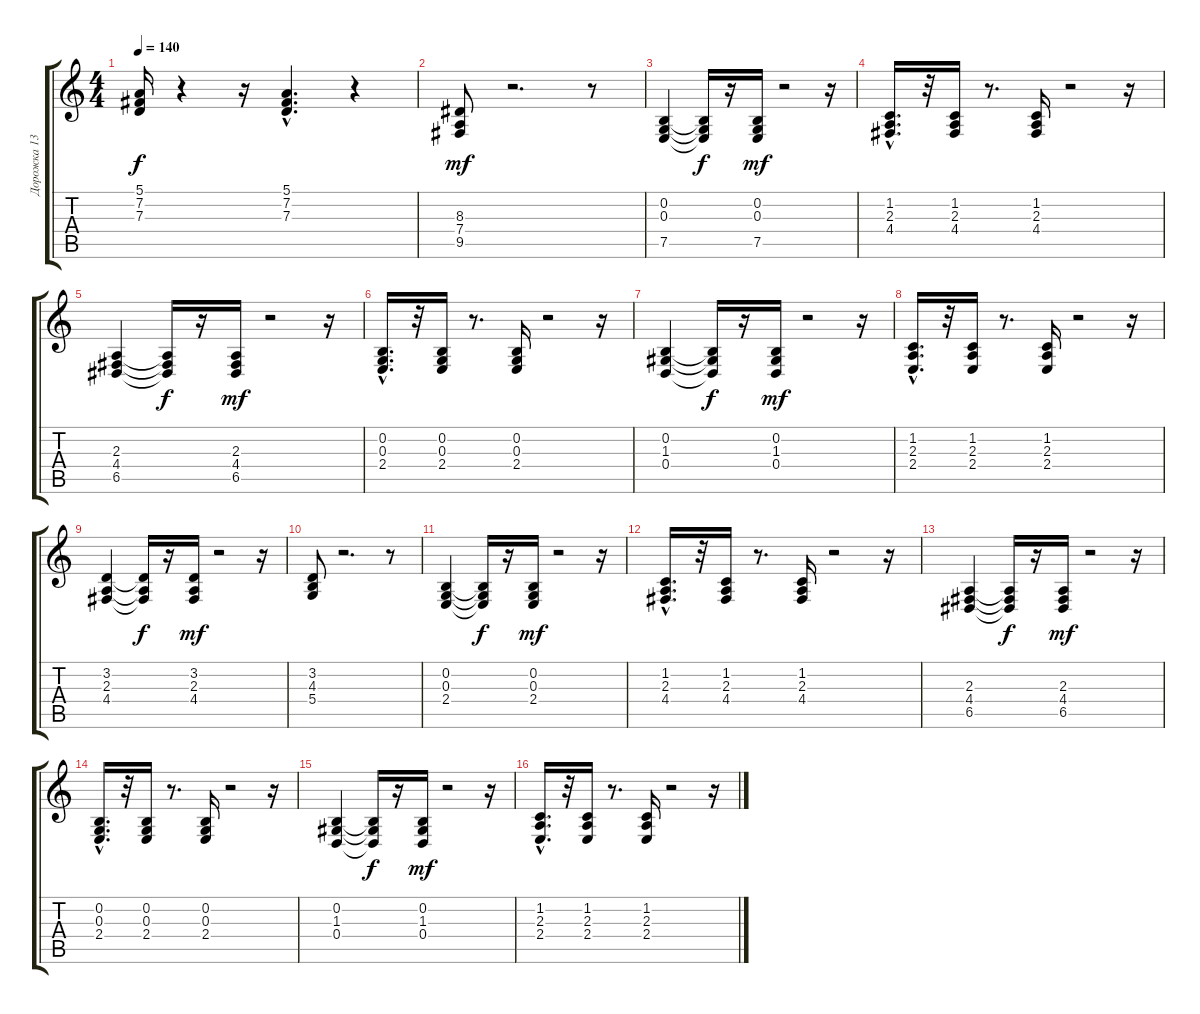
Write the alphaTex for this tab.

\track ("Дорожка 13" "Дорожка 13") {instrument acousticgrandpiano}
\staff {score tabs}
\tuning (E4 B3 G3 D3 A2 E2) {hide}
\ts (4 4)
\tempo 140
\clef g2
\ks c
(5.1 7.2 7.3).16{dy f} r.4 r.16 (5.1{hac} 7.2{hac} 7.3{hac}).4{d} r.4 |
(8.3 7.4 9.5).8{dy mf} r.2{d} r.8 |
(0.2 0.3 7.5).4 (0.2{t} 0.3{t} 7.5{t}).16{dy f} r.16 (0.2 0.3 7.5).16{dy mf} r.2 r.16 |
(1.2{hac} 2.3{hac} 4.4{hac}).16{d} r.32 (1.2 2.3 4.4).16 r.8{d} (1.2 2.3 4.4).16 r.2 r.16 |
(2.3 4.4 6.5).4 (2.3{t} 4.4{t} 6.5{t}).16{dy f} r.16 (2.3 4.4 6.5).16{dy mf} r.2 r.16 |
(0.2{hac} 0.3{hac} 2.4{hac}).16{d} r.32 (0.2 0.3 2.4).16 r.8{d} (0.2 0.3 2.4).16 r.2 r.16 |
(0.2 1.3 0.4).4 (0.2{t} 1.3{t} 0.4{t}).16{dy f} r.16 (0.2 1.3 0.4).16{dy mf} r.2 r.16 |
(1.2{hac} 2.3{hac} 2.4{hac}).16{d} r.32 (1.2 2.3 2.4).16 r.8{d} (1.2 2.3 2.4).16 r.2 r.16 |
(3.2 2.3 4.4).4 (3.2{t} 2.3{t} 4.4{t}).16{dy f} r.16 (3.2 2.3 4.4).16{dy mf} r.2 r.16 |
(3.2 4.3 5.4).8 r.2{d} r.8 |
(0.2 0.3 2.4).4 (0.2{t} 0.3{t} 2.4{t}).16{dy f} r.16 (0.2 0.3 2.4).16{dy mf} r.2 r.16 |
(1.2{hac} 2.3{hac} 4.4{hac}).16{d} r.32 (1.2 2.3 4.4).16 r.8{d} (1.2 2.3 4.4).16 r.2 r.16 |
(2.3 4.4 6.5).4 (2.3{t} 4.4{t} 6.5{t}).16{dy f} r.16 (2.3 4.4 6.5).16{dy mf} r.2 r.16 |
(0.2{hac} 0.3{hac} 2.4{hac}).16{d} r.32 (0.2 0.3 2.4).16 r.8{d} (0.2 0.3 2.4).16 r.2 r.16 |
(0.2 1.3 0.4).4 (0.2{t} 1.3{t} 0.4{t}).16{dy f} r.16 (0.2 1.3 0.4).16{dy mf} r.2 r.16 |
(1.2{hac} 2.3{hac} 2.4{hac}).16{d} r.32 (1.2 2.3 2.4).16 r.8{d} (1.2 2.3 2.4).16 r.2 r.16
